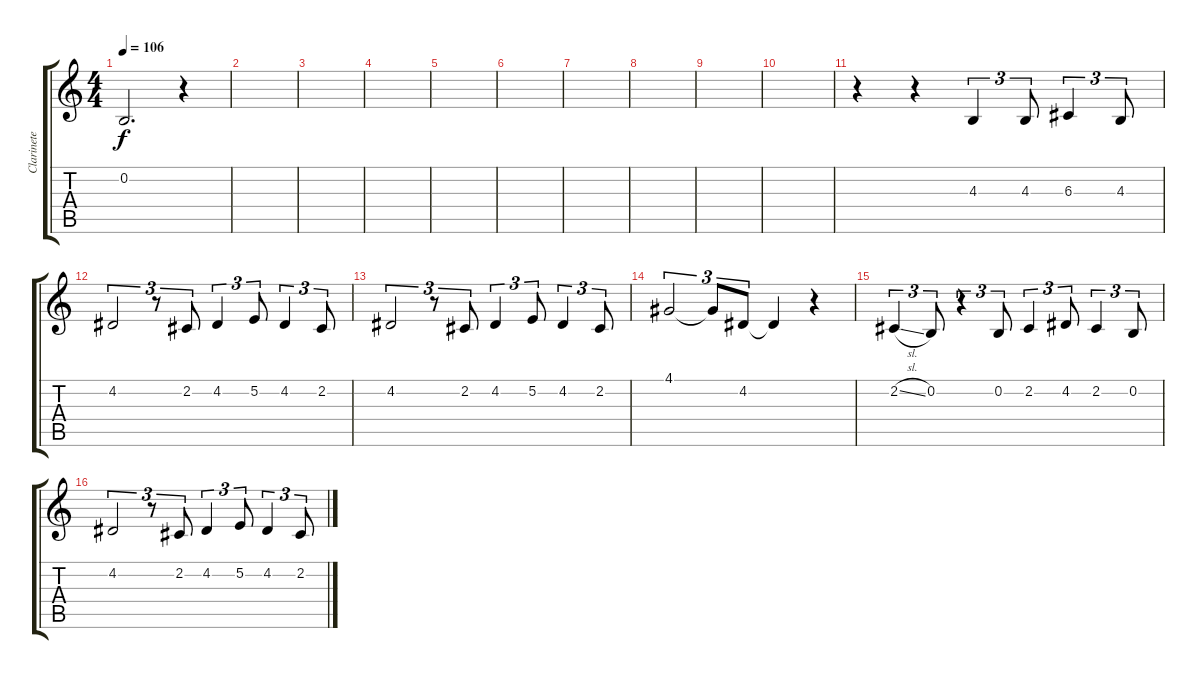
\track ("Clarinete" "Clarinete") {instrument clarinet}
\staff {score tabs}
\tuning (E4 B3 G3 D3 A2 E2) {hide}
\ts (4 4)
\tempo 106
\clef g2
\ks c
0.2{t}.2{d dy f} r.4 |
|
|
|
|
|
|
|
|
|
r.4 r.4 4.3.4{tu (3 2)} 4.3.8{tu (3 2)} 6.3.4{tu (3 2)} 4.3.8{tu (3 2)} |
4.2.2{tu (3 2)} r.8{tu (3 2)} 2.2.8{tu (3 2)} 4.2.4{tu (3 2)} 5.2.8{tu (3 2)} 4.2.4{tu (3 2)} 2.2.8{tu (3 2)} |
4.2.2{tu (3 2)} r.8{tu (3 2)} 2.2.8{tu (3 2)} 4.2.4{tu (3 2)} 5.2.8{tu (3 2)} 4.2.4{tu (3 2)} 2.2.8{tu (3 2)} |
4.1.2{tu (3 2)} 4.1{t}.8{tu (3 2)} 4.2.8{tu (3 2)} 4.2{t}.4 r.4 |
2.2{sl}.4{tu (3 2)} 0.2.8{tu (3 2)} r.4{tu (3 2)} 0.2.8{tu (3 2)} 2.2.4{tu (3 2)} 4.2.8{tu (3 2)} 2.2.4{tu (3 2)} 0.2.8{tu (3 2)} |
4.2.2{tu (3 2)} r.8{tu (3 2)} 2.2.8{tu (3 2)} 4.2.4{tu (3 2)} 5.2.8{tu (3 2)} 4.2.4{tu (3 2)} 2.2.8{tu (3 2)}
